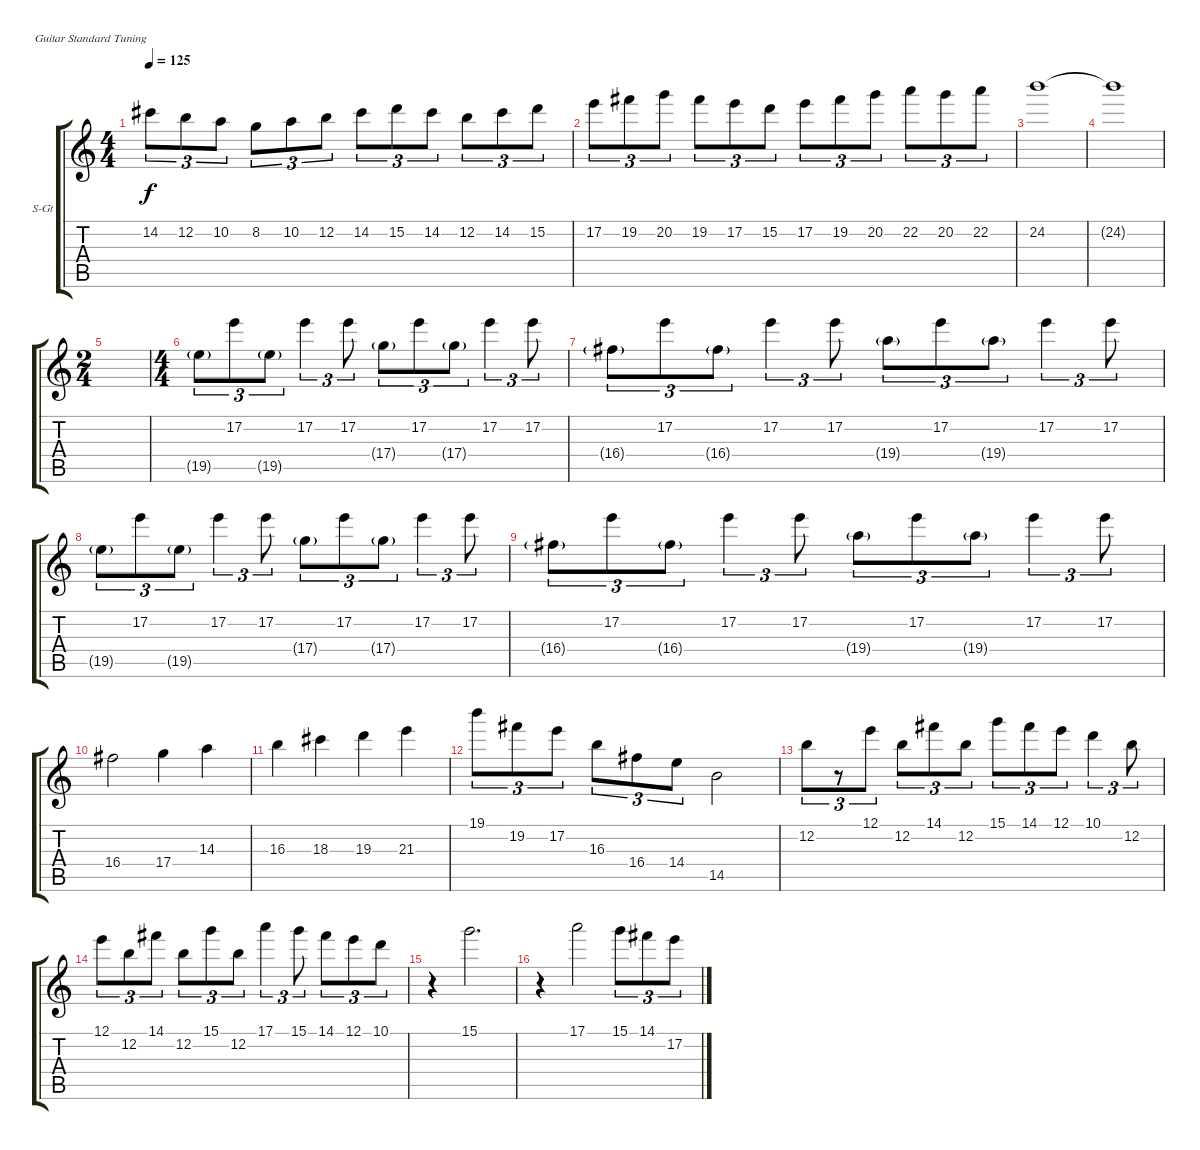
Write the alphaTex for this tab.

\defaultSystemsLayout 4
\bracketExtendMode groupsimilarinstruments
\firstSystemTrackNameOrientation horizontal
\otherSystemsTrackNameOrientation horizontal
\track ("Lead string 01" "S-Gt") {instrument acousticguitarsteel}
\staff {score tabs}
\tuning (E4 B3 G3 D3 A2 E2)
\ts (4 4)
\tempo 125
\clef g2
\ks c
14.2{t}.8{tu (3 2) dy f} 12.2.8{tu (3 2)} 10.2.8{tu (3 2)} 8.2.8{tu (3 2)} 10.2.8{tu (3 2)} 12.2.8{tu (3 2)} 14.2.8{tu (3 2)} 15.2.8{tu (3 2)} 14.2.8{tu (3 2)} 12.2.8{tu (3 2)} 14.2.8{tu (3 2)} 15.2.8{tu (3 2)} |
17.2.8{tu (3 2)} 19.2.8{tu (3 2)} 20.2.8{tu (3 2)} 19.2.8{tu (3 2)} 17.2.8{tu (3 2)} 15.2.8{tu (3 2)} 17.2.8{tu (3 2)} 19.2.8{tu (3 2)} 20.2.8{tu (3 2)} 22.2.8{tu (3 2)} 20.2.8{tu (3 2)} 22.2.8{tu (3 2)} |
24.2.1 |
24.2{t}.1 |
\ts (2 4)
|
\ts (4 4)
19.5{g}.8{tu (3 2)} 17.2.8{tu (3 2)} 19.5{g}.8{tu (3 2)} 17.2.4{tu (3 2)} 17.2.8{tu (3 2)} 17.4{g}.8{tu (3 2)} 17.2.8{tu (3 2)} 17.4{g}.8{tu (3 2)} 17.2.4{tu (3 2)} 17.2.8{tu (3 2)} |
16.4{g}.8{tu (3 2)} 17.2.8{tu (3 2)} 16.4{g}.8{tu (3 2)} 17.2.4{tu (3 2)} 17.2.8{tu (3 2)} 19.4{g}.8{tu (3 2)} 17.2.8{tu (3 2)} 19.4{g}.8{tu (3 2)} 17.2.4{tu (3 2)} 17.2.8{tu (3 2)} |
19.5{g}.8{tu (3 2)} 17.2.8{tu (3 2)} 19.5{g}.8{tu (3 2)} 17.2.4{tu (3 2)} 17.2.8{tu (3 2)} 17.4{g}.8{tu (3 2)} 17.2.8{tu (3 2)} 17.4{g}.8{tu (3 2)} 17.2.4{tu (3 2)} 17.2.8{tu (3 2)} |
16.4{g}.8{tu (3 2)} 17.2.8{tu (3 2)} 16.4{g}.8{tu (3 2)} 17.2.4{tu (3 2)} 17.2.8{tu (3 2)} 19.4{g}.8{tu (3 2)} 17.2.8{tu (3 2)} 19.4{g}.8{tu (3 2)} 17.2.4{tu (3 2)} 17.2.8{tu (3 2)} |
16.4.2 17.4.4 14.3.4 |
16.3.4 18.3.4 19.3.4 21.3.4 |
19.1.8{tu (3 2)} 19.2.8{tu (3 2)} 17.2.8{tu (3 2)} 16.3.8{tu (3 2)} 16.4.8{tu (3 2)} 14.4.8{tu (3 2)} 14.5.2 |
12.2.8{tu (3 2)} r.8{tu (3 2)} 12.1.8{tu (3 2)} 12.2.8{tu (3 2)} 14.1.8{tu (3 2)} 12.2.8{tu (3 2)} 15.1.8{tu (3 2)} 14.1.8{tu (3 2)} 12.1.8{tu (3 2)} 10.1.4{tu (3 2)} 12.2.8{tu (3 2)} |
12.1.8{tu (3 2)} 12.2.8{tu (3 2)} 14.1.8{tu (3 2)} 12.2.8{tu (3 2)} 15.1.8{tu (3 2)} 12.2.8{tu (3 2)} 17.1.4{tu (3 2)} 15.1.8{tu (3 2)} 14.1.8{tu (3 2)} 12.1.8{tu (3 2)} 10.1.8{tu (3 2)} |
r.4 15.1.2{d} |
r.4 17.1.2 15.1.8{tu (3 2)} 14.1.8{tu (3 2)} 17.2.8{tu (3 2)}
